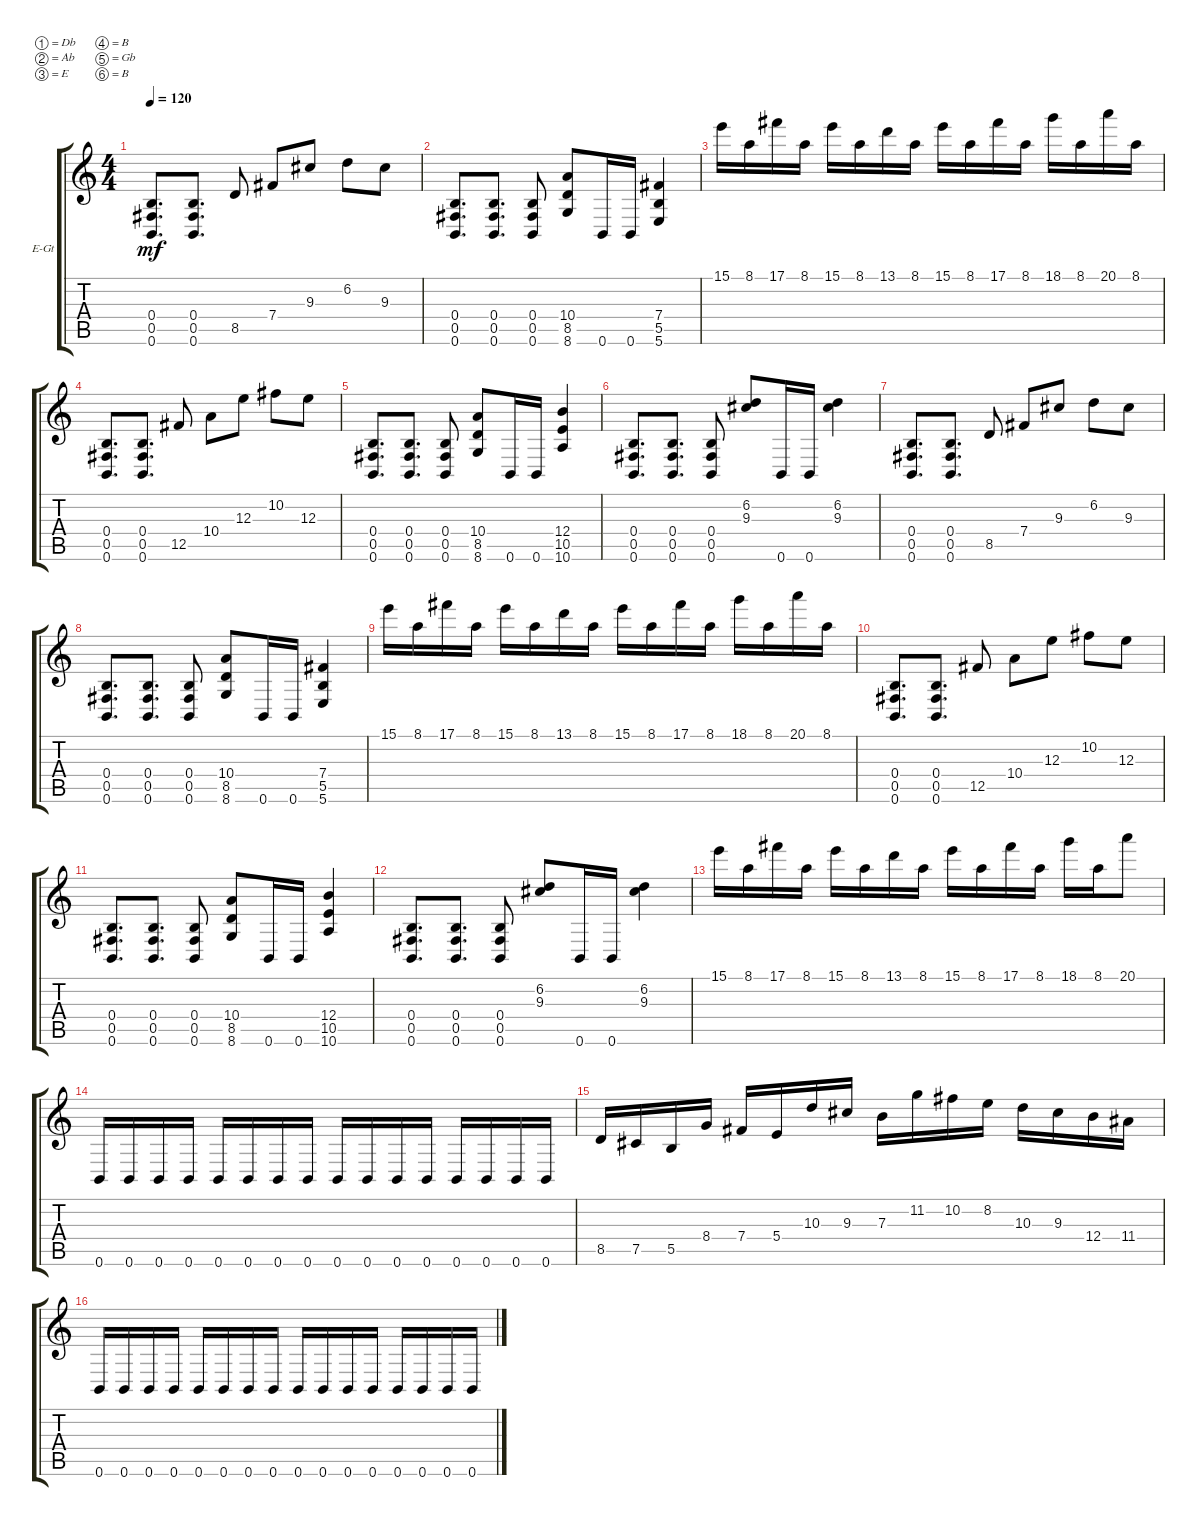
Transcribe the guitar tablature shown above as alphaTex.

\defaultSystemsLayout 4
\bracketExtendMode groupsimilarinstruments
\firstSystemTrackNameOrientation horizontal
\otherSystemsTrackNameOrientation horizontal
\track ("Electric Guitar" "E-Gt") {instrument distortionguitar}
\staff {score tabs}
\tuning (Db4 Ab3 E3 B2 Gb2 B1)
\ts (4 4)
\tempo 120
\clef g2
\scale
0.485477
\ks c
(0.6 0.5 0.4).8{d dy mf instrument distortionguitar} (0.6 0.5 0.4).8{d} 8.5.8 7.4.8 9.3.8 6.2.8 9.3.8 |
\scale
0.257261 (0.6 0.5 0.4).8{d} (0.6 0.5 0.4).8{d} (0.6 0.5 0.4).8 (8.6 8.5 10.4).8 0.6.16 0.6.16 (5.6 5.5 7.4).4 |
\scale
0.257261 15.1.16 8.1.16 17.1.16 8.1.16 15.1.16 8.1.16 13.1.16 8.1.16 15.1.16 8.1.16 17.1.16 8.1.16 18.1.16 8.1.16 20.1.16 8.1.16 |
\scale
0.333333 (0.6 0.5 0.4).8{d} (0.6 0.5 0.4).8{d} 12.5.8 10.4.8 12.3.8 10.2.8 12.3.8 |
\scale
0.333333 (0.6 0.5 0.4).8{d} (0.6 0.5 0.4).8{d} (0.6 0.5 0.4).8 (8.6 8.5 10.4).8 0.6.16 0.6.16 (10.6 10.5 12.4).4 |
\scale
0.333333 (0.6 0.5 0.4).8{d} (0.6 0.5 0.4).8{d} (0.6 0.5 0.4).8 (6.2 9.3).8 0.6.16 0.6.16 (6.2 9.3).4 |
\scale
0.333333 (0.6 0.5 0.4).8{d} (0.6 0.5 0.4).8{d} 8.5.8 7.4.8 9.3.8 6.2.8 9.3.8 |
\scale
0.333333 (0.6 0.5 0.4).8{d} (0.6 0.5 0.4).8{d} (0.6 0.5 0.4).8 (8.6 8.5 10.4).8 0.6.16 0.6.16 (5.6 5.5 7.4).4 |
\scale
0.333333 15.1.16 8.1.16 17.1.16 8.1.16 15.1.16 8.1.16 13.1.16 8.1.16 15.1.16 8.1.16 17.1.16 8.1.16 18.1.16 8.1.16 20.1.16 8.1.16 |
\scale
0.333333 (0.6 0.5 0.4).8{d} (0.6 0.5 0.4).8{d} 12.5.8 10.4.8 12.3.8 10.2.8 12.3.8 |
\scale
0.333333 (0.6 0.5 0.4).8{d} (0.6 0.5 0.4).8{d} (0.6 0.5 0.4).8 (8.6 8.5 10.4).8 0.6.16 0.6.16 (10.6 10.5 12.4).4 |
\scale
0.333333 (0.6 0.5 0.4).8{d} (0.6 0.5 0.4).8{d} (0.6 0.5 0.4).8 (6.2 9.3).8 0.6.16 0.6.16 (6.2 9.3).4 |
15.1.16 8.1.16 17.1.16 8.1.16 15.1.16 8.1.16 13.1.16 8.1.16 15.1.16 8.1.16 17.1.16 8.1.16 18.1.16 8.1.16 20.1.8 |
0.6.16 0.6.16 0.6.16 0.6.16 0.6.16 0.6.16 0.6.16 0.6.16 0.6.16 0.6.16 0.6.16 0.6.16 0.6.16 0.6.16 0.6.16 0.6.16 |
8.5.16 7.5.16 5.5.16 8.4.16 7.4.16 5.4.16 10.3.16 9.3.16 7.3.16 11.2.16 10.2.16 8.2.16 10.3.16 9.3.16 12.4.16 11.4.16 |
0.6.16 0.6.16 0.6.16 0.6.16 0.6.16 0.6.16 0.6.16 0.6.16 0.6.16 0.6.16 0.6.16 0.6.16 0.6.16 0.6.16 0.6.16 0.6.16
